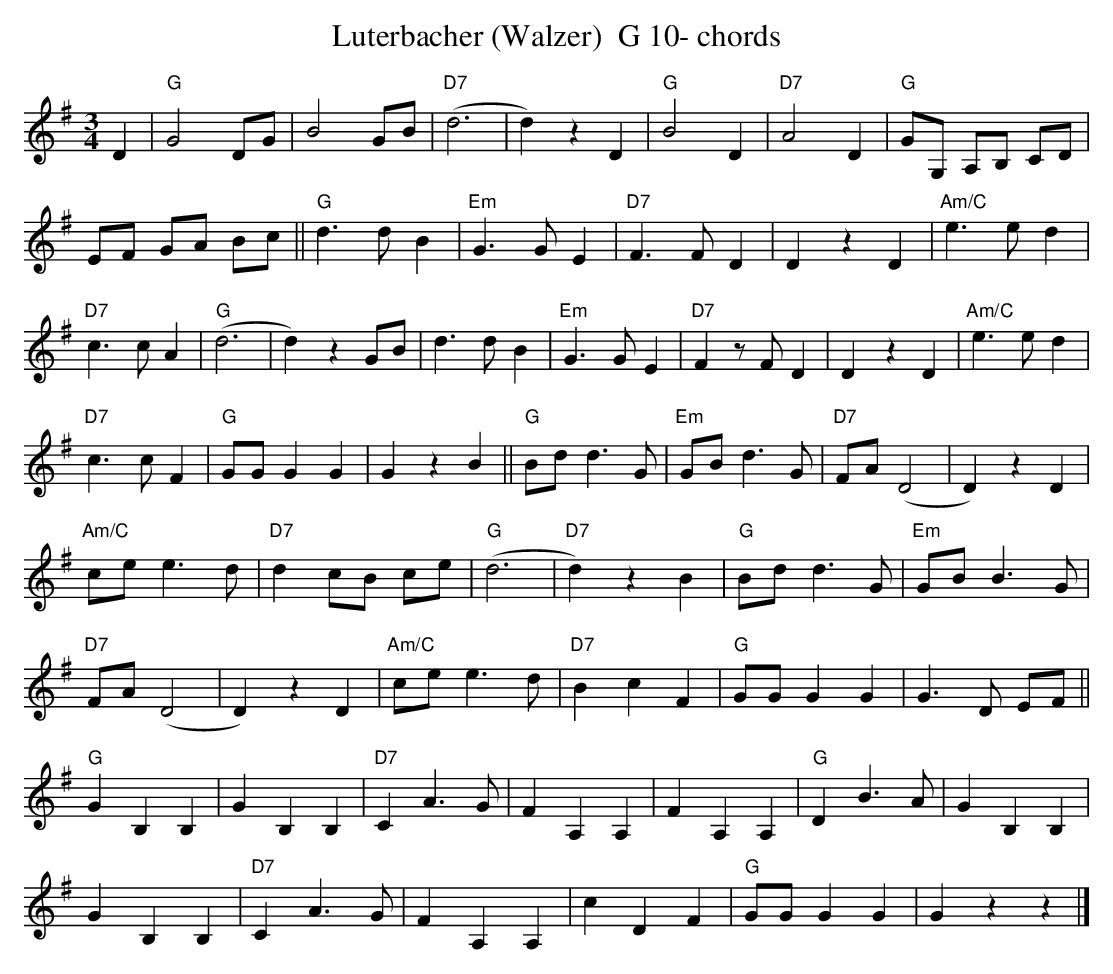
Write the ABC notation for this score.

X:1
T:Luterbacher (Walzer)  G 10- chords
M:3/4
L:1/4
K:Gmaj%%MIDI gchordon
D | "G"G2D/2G/2 | B2G/2B/2 | "D7"(d3 | d)zD | "G"B2D | "D7"A2D | "G"G/2G,/2 A,/2B,/2 C/2D/2 |
E/2F/2 G/2A/2 B/2c/2 || "G"d>dB | "Em"G>GE | "D7"F>FD | DzD | "Am/C"e>ed |
"D7"c>cA | "G"(d3 | d)zG/2B/2 | d>dB | "Em"G>GE | "D7"Fz/2F/2D | DzD | "Am/C"e>ed |
"D7"c>cF | "G"G/2G/2GG | GzB || "G"B/2d/2 d>G | "Em"G/2B/2d>G | "D7"F/2A/2 (D2 | D)zD |
"Am/C"c/2e/2 e>d | "D7"dc/2B/2 c/2e/2 | "G"(d3 | "D7"d)zB | "G"B/2d/2 d>G | "Em"G/2B/2 B>G |
"D7"F/2A/2 (D2 | D)zD | "Am/C"c/2e/2 e>d | "D7"BcF | "G"G/2G/2GG | G>D E/2F/2 ||
"G"GB,B, | GB,B, | "D7"CA>G | FA,A, | FA,A, | "G"DB>A | GB,B, |
GB,B, | "D7"CA>G | FA,A, | cDF | "G"G/2G/2G G | Gzz |]
